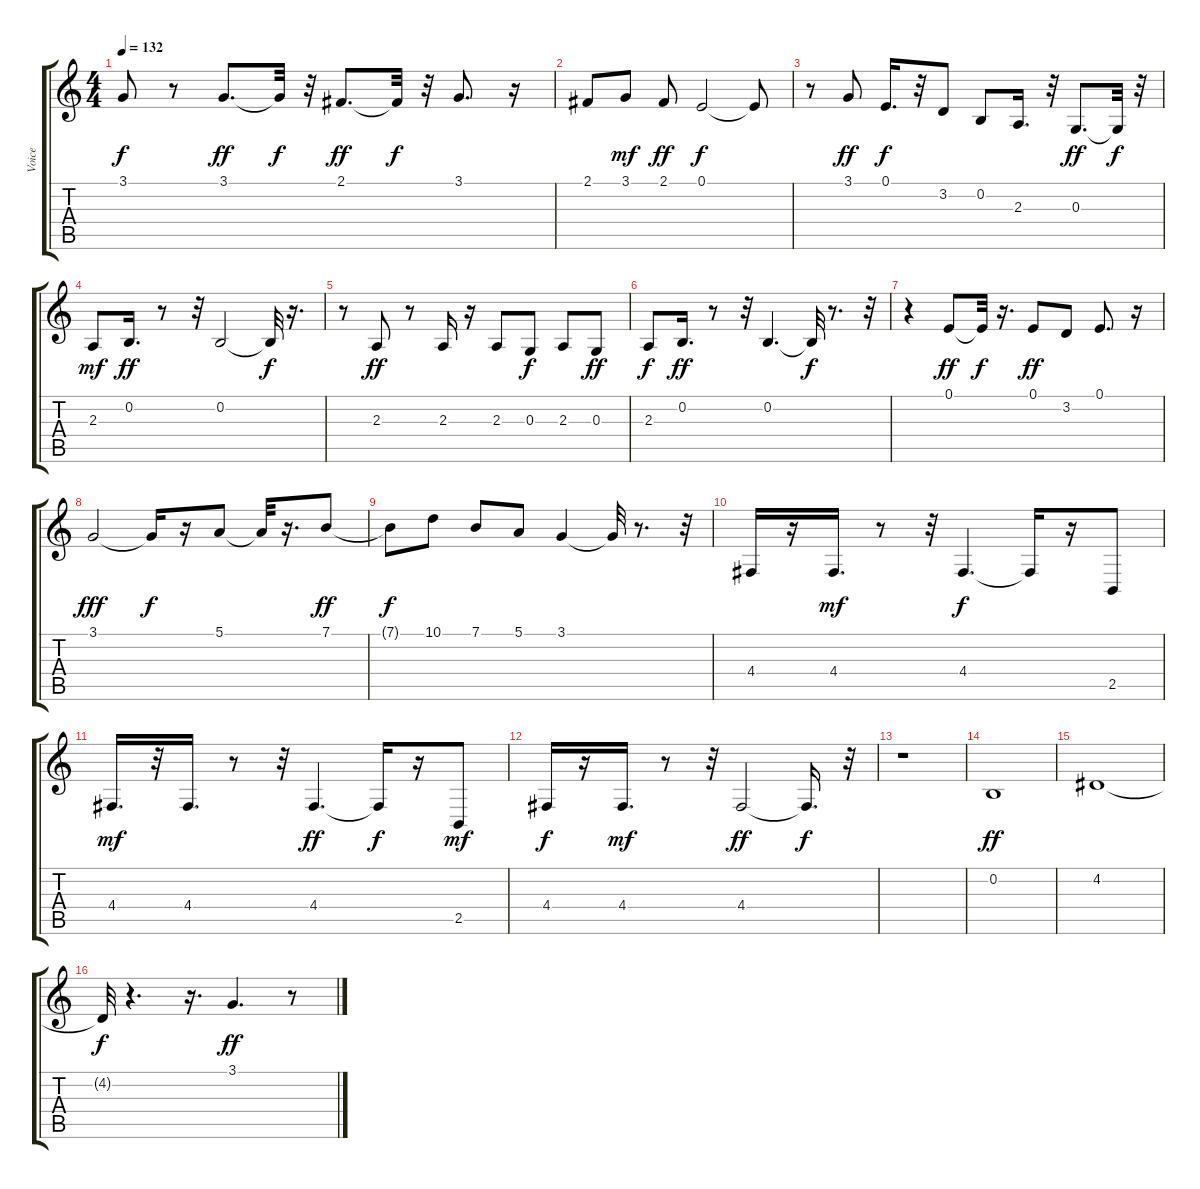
\track ("Voice" "Voice") {instrument trumpet}
\staff {score tabs}
\tuning (E4 B3 G3 D3 A2 E2) {hide}
\ts (4 4)
\tempo 132
\clef g2
\ks c
3.1{t}.8{dy f} r.8 3.1.8{d dy ff} 3.1{t}.32{dy f} r.32 2.1.8{d dy ff} 2.1{t}.32{dy f} r.32 3.1.8{d} r.16 |
2.1.8 3.1.8{dy mf} 2.1.8{dy ff} 0.1.2{dy f} 0.1{t}.8 |
r.8 3.1.8{dy ff} 0.1.16{d dy f} r.32 3.2.8 0.2.8 2.3.16{d} r.32 0.3.8{d dy ff} 0.3{t}.32{dy f} r.32 |
2.3.8{dy mf} 0.2.16{d dy ff} r.8 r.32 0.2.2 0.2{t}.32{dy f} r.16{d} |
r.8 2.3.8{dy ff} r.8 2.3.16 r.16 2.3.8 0.3.8{dy f} 2.3.8 0.3.8{dy ff} |
2.3.8{dy f} 0.2.16{d dy ff} r.8 r.32 0.2.4{d} 0.2{t}.32{dy f} r.8{d} r.32 |
r.4 0.1.8{dy ff} 0.1{t}.32{dy f} r.16{d} 0.1.8{dy ff} 3.2.8 0.1.8{d} r.16 |
3.1.2{dy fff} 3.1{t}.16{dy f} r.16 5.1.8 5.1{t}.32 r.16{d} 7.1.8{dy ff} |
7.1{t}.8{dy f} 10.1.8 7.1.8 5.1.8 3.1.4 3.1{t}.32 r.8{d} r.32 |
4.4.16 r.16 4.4.16{d dy mf} r.8 r.32 4.4.4{d dy f} 4.4{t}.16 r.16 2.5.8 |
4.4.16{d dy mf} r.32 4.4.16{d} r.8 r.32 4.4.4{d dy ff} 4.4{t}.16{dy f} r.16 2.5.8{dy mf} |
4.4.16{dy f} r.16 4.4.16{d dy mf} r.8 r.32 4.4.2{dy ff} 4.4{t}.16{d dy f} r.32 |
r.1 |
0.2.1{dy ff} |
4.2.1 |
4.2{t}.32{dy f} r.4{d} r.16{d} 3.1.4{d dy ff} r.8
